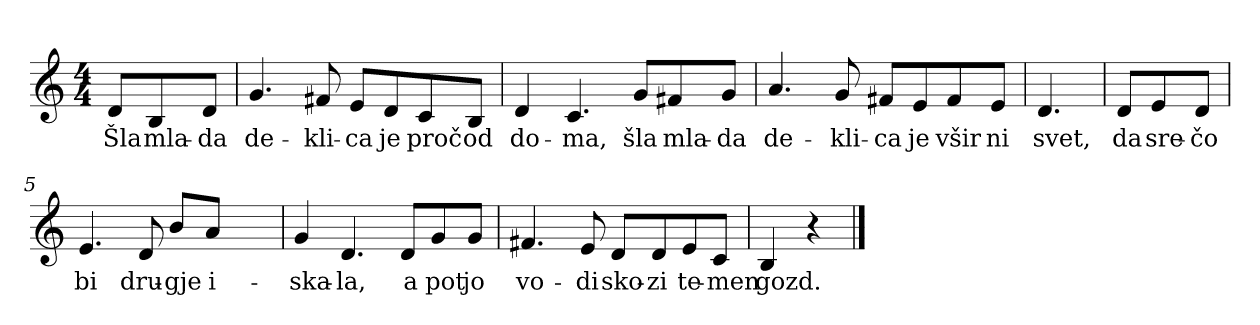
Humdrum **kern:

**kern	**text
*part1	*part1
*staff1	*staff1
*clefG2	*
*k[]	*
*M4/4	*
*MM58	*
=	=
8d/L	Šla
8B/	mla-
8d/J	-da
=1	=1
4.g/	de-
8f#X/	-kli-
8e/L	-ca
8d/	je
8c/	proč
8B/J	od
=2	=2
4d/	do-
4.c/	-ma,
8g/L	šla
8f#X/	mla-
8g/J	-da
=3	=3
4.a/	de-
8g/	-kli-
8f#X/L	-ca
8e/	je
8f#/	všir
8e/J	ni
=4	=4
4.d/	svet,
=4X1	=4X1
8d/L	da
8e/	sre-
8d/J	-čo
!!LO:LB:g=z
=5	=5
4.e/	bi
8d/	dru-
8b/L	-gje
8a/J	i-
4ryy	.
=6	=6
4g/	-ska-
4.d/	-la,
8d/L	a
8g/	pot
8g/J	jo
=7	=7
4.f#X/	vo-
8e/	-di
8d/L	sko-
8d/	-zi
8e/	te-
8c/J	-men
=8	=8
4B/	gozd.
4r	.
==	==
*-	*-
